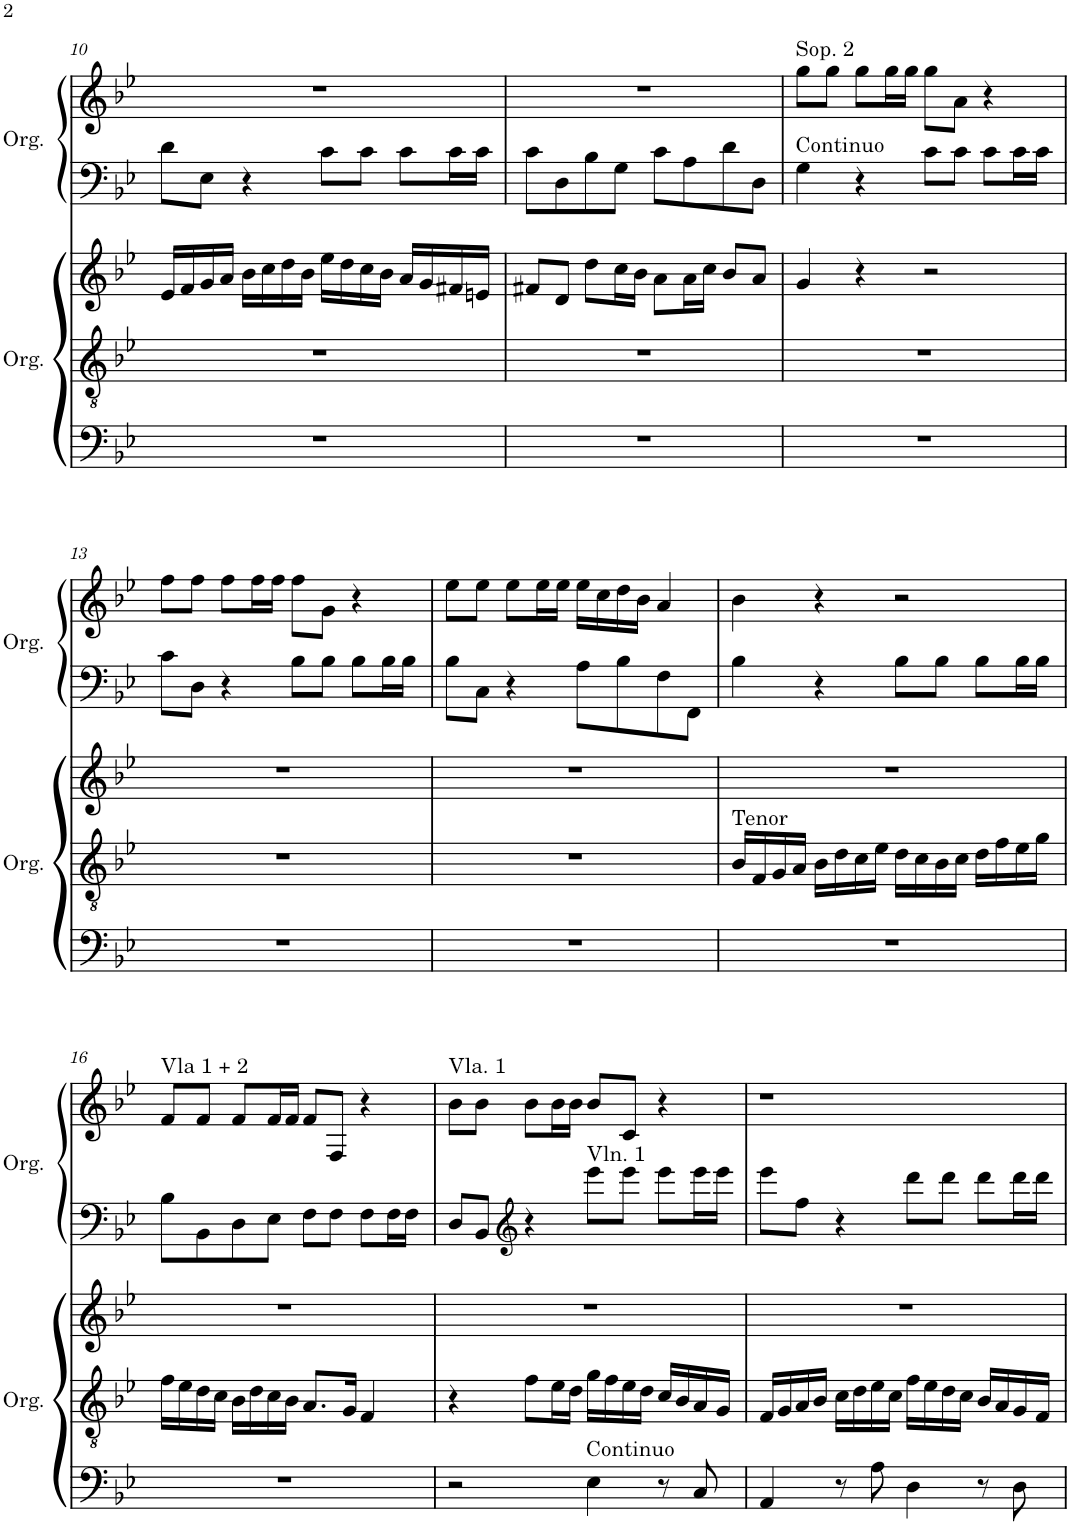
**kern	**kern	**kern	**kern	**kern
*part2	*part2	*part2	*part1	*part1
*staff5	*staff4	*staff3	*staff2	*staff1
*I"Organ	*	*	*I"Organ	*
*I'Org.	*	*	*I'Org.	*
!!LO:PB:g=z
*clefF4	*clefGv2	*clefG2	*clefF4	*clefG2
*k[b-e-]	*k[b-e-]	*k[b-e-]	*k[b-e-]	*k[b-e-]
*M4/4	*M4/4	*M4/4	*M4/4	*M4/4
=10	=10	=10	=10	=10
1r	1r	16e-/LL	8d\L	1r
.	.	16f/	.	.
.	.	16g/	8E-\J	.
.	.	16a/JJ	.	.
.	.	16b-\LL	4r	.
.	.	16cc\	.	.
.	.	16dd\	.	.
.	.	16b-\JJ	.	.
.	.	16ee-\LL	8c\L	.
.	.	16dd\	.	.
.	.	16cc\	8c\J	.
.	.	16b-\JJ	.	.
.	.	16a/LL	8c\L	.
.	.	16g/	.	.
.	.	16f#X/	16c\L	.
.	.	16en/JJ	16c\JJ	.
=11	=11	=11	=11	=11
1r	1r	8f#X/L	8c\L	1r
.	.	8d/J	8D\	.
.	.	8dd\L	8B-\	.
.	.	16cc\L	8G\J	.
.	.	16b-\JJ	.	.
.	.	8a\L	8c\L	.
.	.	16a\L	8A\	.
.	.	16cc\JJ	.	.
.	.	8b-/L	8d\	.
.	.	8a/J	8D\J	.
=12	=12	=12	=12	=12
!	!	!	!	!LO:TX:a:t=Sop. 2
!	!	!	!LO:TX:a:t=Continuo	!
1r	1r	4g/	4G\	8gg\L
.	.	.	.	8gg\J
.	.	4r	4r	8gg\L
.	.	.	.	16gg\L
.	.	.	.	16gg\JJ
.	.	2r	8c\L	8gg\L
.	.	.	8c\J	8a\J
.	.	.	8c\L	4r
.	.	.	16c\L	.
.	.	.	16c\JJ	.
!!LO:LB:g=z
=13	=13	=13	=13	=13
1r	1r	1r	8c\L	8ff\L
.	.	.	8D\J	8ff\J
.	.	.	4r	8ff\L
.	.	.	.	16ff\L
.	.	.	.	16ff\JJ
.	.	.	8B-\L	8ff\L
.	.	.	8B-\J	8g\J
.	.	.	8B-\L	4r
.	.	.	16B-\L	.
.	.	.	16B-\JJ	.
=14	=14	=14	=14	=14
1r	1r	1r	8B-\L	8ee-\L
.	.	.	8C\J	8ee-\J
.	.	.	4r	8ee-\L
.	.	.	.	16ee-\L
.	.	.	.	16ee-\JJ
.	.	.	8A\L	16ee-\LL
.	.	.	.	16cc\
.	.	.	8B-\	16dd\
.	.	.	.	16b-\JJ
.	.	.	8F\	4a/
.	.	.	8FF\J	.
=15	=15	=15	=15	=15
!	!LO:TX:a:t=Tenor	!	!	!
1r	16B-/LL	1r	4B-\	4b-\
.	16F/	.	.	.
.	16G/	.	.	.
.	16A/JJ	.	.	.
.	16B-\LL	.	4r	4r
.	16d\	.	.	.
.	16c\	.	.	.
.	16e-\JJ	.	.	.
.	16d\LL	.	8B-\L	2r
.	16c\	.	.	.
.	16B-\	.	8B-\J	.
.	16c\JJ	.	.	.
.	16d\LL	.	8B-\L	.
.	16f\	.	.	.
.	16e-\	.	16B-\L	.
.	16g\JJ	.	16B-\JJ	.
!!LO:LB:g=z
=16	=16	=16	=16	=16
!	!	!	!	!LO:TX:a:t=Vla 1 + 2
1r	16f\LL	1r	8B-\L	8f/L
.	16e-\	.	.	.
.	16d\	.	8BB-\	8f/J
.	16c\JJ	.	.	.
.	16B-\LL	.	8D\	8f/L
.	16d\	.	.	.
.	16c\	.	8E-\J	16f/L
.	16B-\JJ	.	.	16f/JJ
.	8.A/L	.	8F\L	8f/L
.	.	.	8F\J	8F/J
.	16G/Jk	.	.	.
.	4F/	.	8F\L	4r
.	.	.	16F\L	.
.	.	.	16F\JJ	.
=17	=17	=17	=17	=17
!	!	!	!	!LO:TX:a:t=Vla. 1
2r	4r	1r	8D/L	8b-\L
.	.	.	8BB-/J	8b-\J
*	*	*	*clefG2	*
.	8f\L	.	4r	8b-\L
.	16e-\L	.	.	16b-\L
.	16d\JJ	.	.	16b-\JJ
!	!	!	!LO:TX:a:t=Vln. 1	!
!LO:TX:a:t=Continuo	!	!	!	!
4E-\	16g\LL	.	8eee-\L	8b-/L
.	16f\	.	.	.
.	16e-\	.	8eee-\J	8c/J
.	16d\JJ	.	.	.
8r	16c/LL	.	8eee-\L	4r
.	16B-/	.	.	.
8C/	16A/	.	16eee-\L	.
.	16G/JJ	.	16eee-\JJ	.
=18	=18	=18	=18	=18
4AA/	16F/LL	1r	8eee-\L	1r
.	16G/	.	.	.
.	16A/	.	8ff\J	.
.	16B-/JJ	.	.	.
8r	16c\LL	.	4r	.
.	16d\	.	.	.
8A\	16e-\	.	.	.
.	16c\JJ	.	.	.
4D\	16f\LL	.	8ddd\L	.
.	16e-\	.	.	.
.	16d\	.	8ddd\J	.
.	16c\JJ	.	.	.
8r	16B-/LL	.	8ddd\L	.
.	16A/	.	.	.
8D\	16G/	.	16ddd\L	.
.	16F/JJ	.	16ddd\JJ	.
=	=	=	=	=
*-	*-	*-	*-	*-
